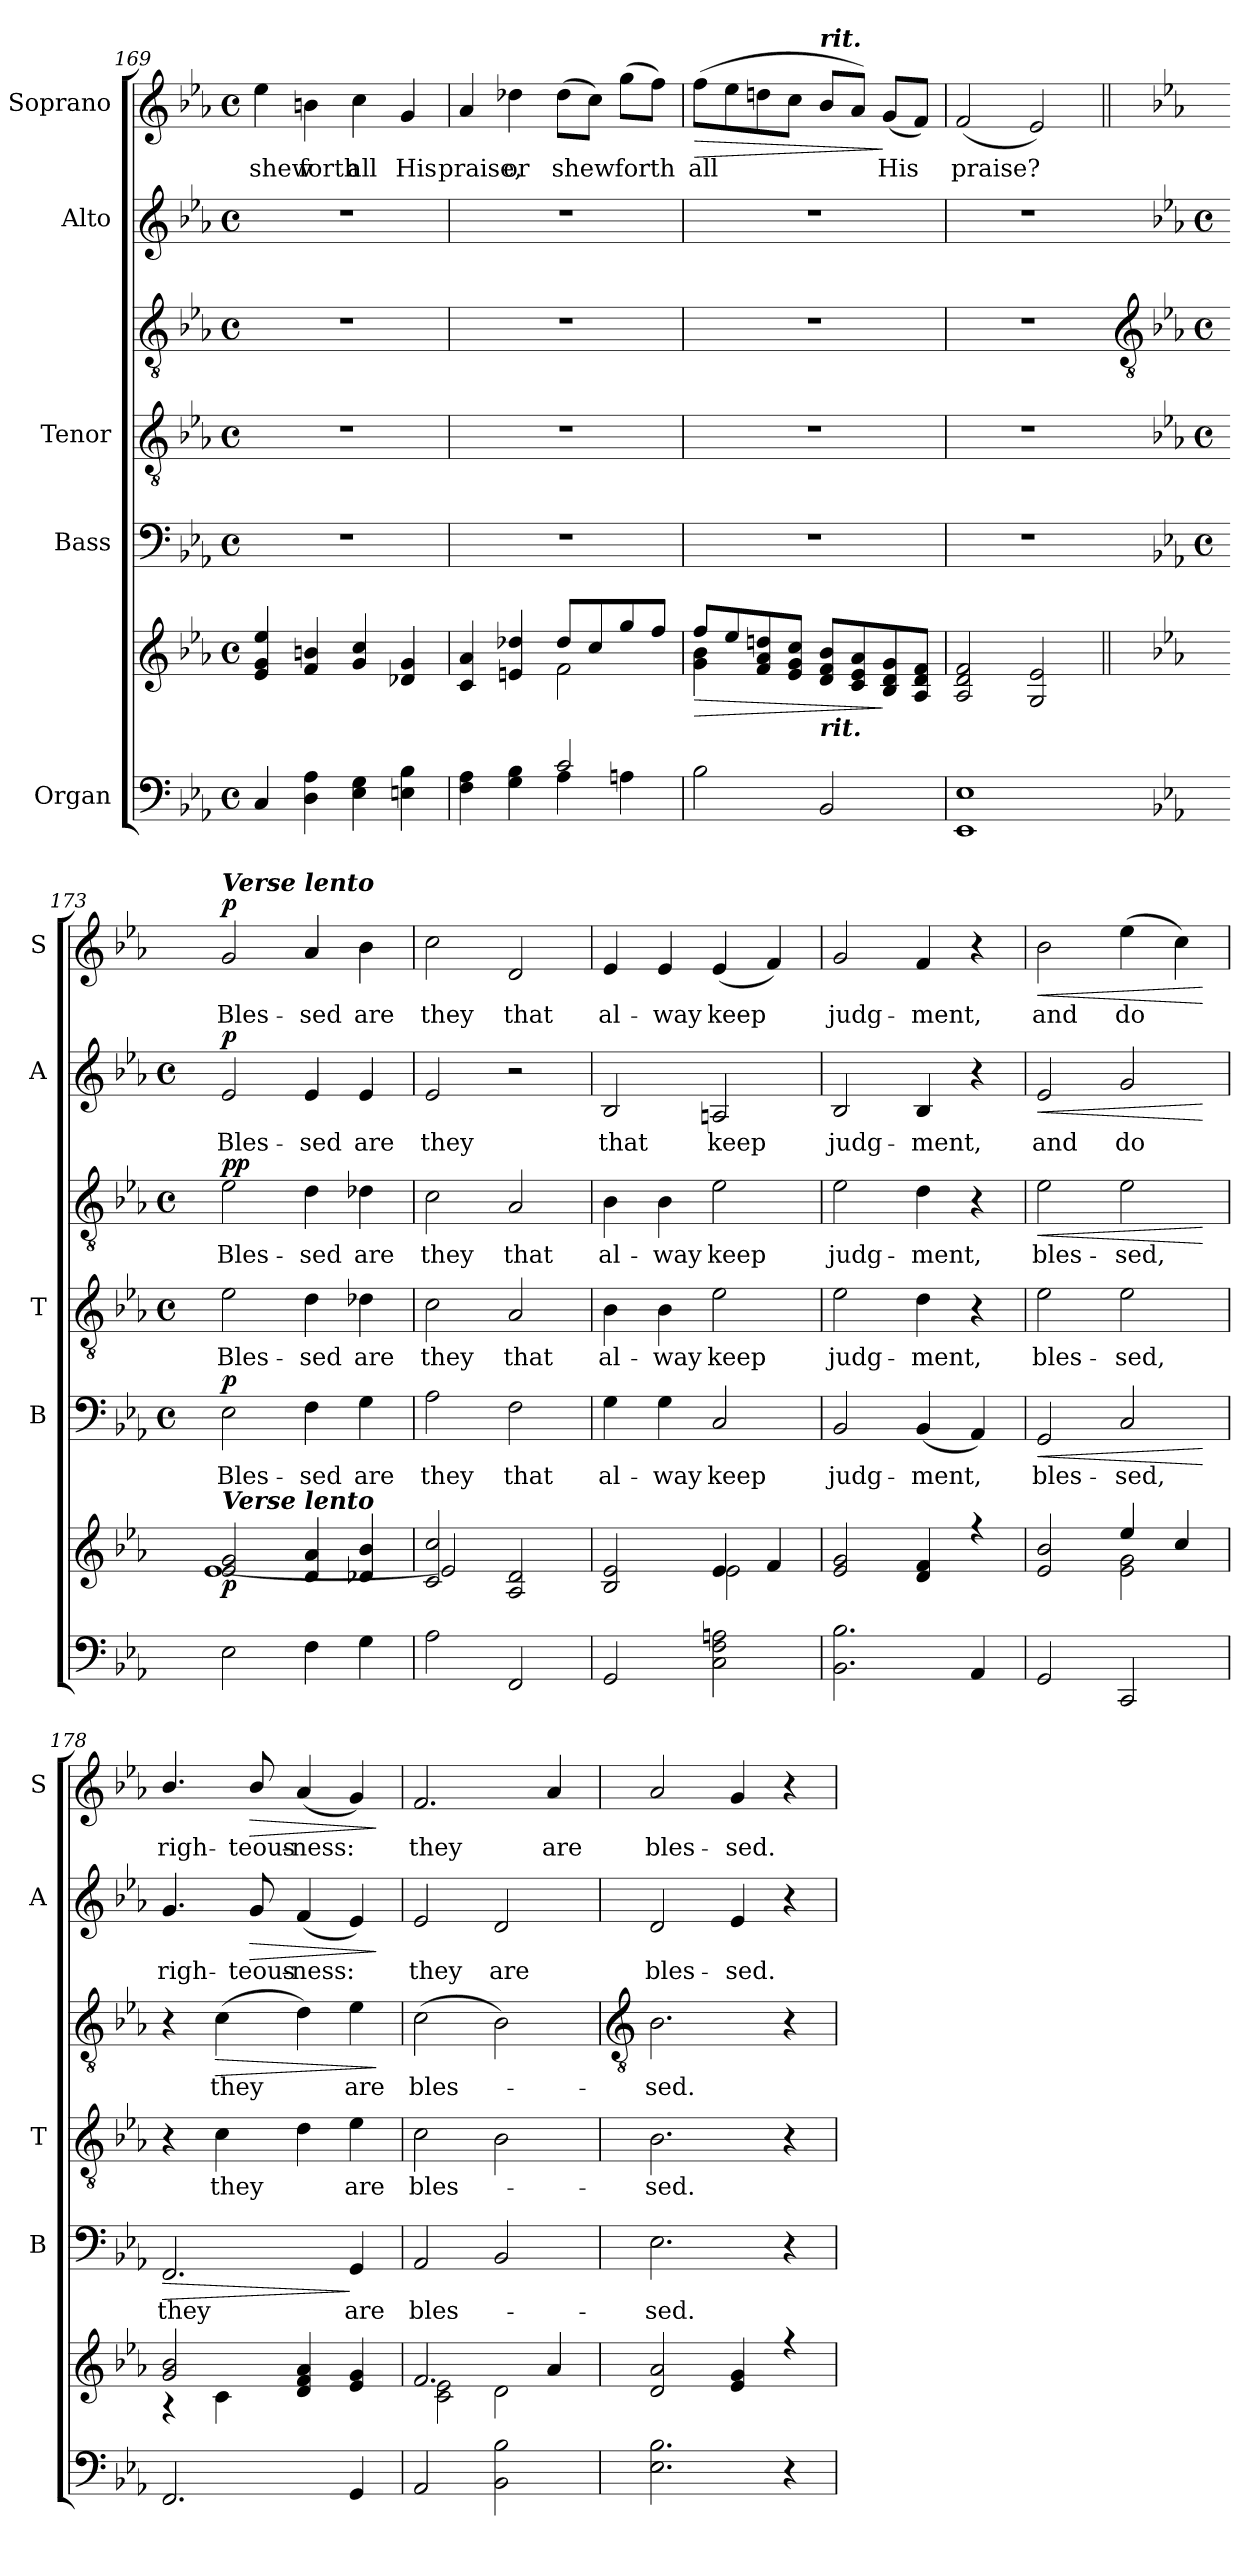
**kern	**kern	**dynam	**kern	**text	**dynam	**kern	**text	**kern	**text	**dynam	**kern	**text	**dynam	**kern	**text	**dynam
*part5	*part5	*part5	*part4	*part4	*part4	*part3	*part3	*part3	*part3	*part3	*part2	*part2	*part2	*part1	*part1	*part1
*staff7	*staff6	*staff6/7	*staff5	*staff5	*staff5	*staff4	*staff4	*staff3	*staff3	*staff3/4	*staff2	*staff2	*staff2	*staff1	*staff1	*staff1
*I"Organ	*	*	*I"Bass	*	*	*I"Tenor	*	*	*	*	*I"Alto	*	*	*I"Soprano	*	*
*	*	*	*I'B	*	*	*I'T	*	*	*	*	*I'A	*	*	*I'S	*	*
*clefF4	*clefG2	*	*clefF4	*	*	*clefGv2	*	*clefGv2	*	*	*clefG2	*	*	*clefG2	*	*
*k[b-e-a-]	*k[b-e-a-]	*	*k[b-e-a-]	*	*	*k[b-e-a-]	*	*k[b-e-a-]	*	*	*k[b-e-a-]	*	*	*k[b-e-a-]	*	*
*E-:	*E-:	*	*E-:	*	*	*E-:	*	*E-:	*	*	*E-:	*	*	*E-:	*	*
*M4/4	*M4/4	*	*M4/4	*	*	*M4/4	*	*M4/4	*	*	*M4/4	*	*	*M4/4	*	*
*met(c)	*met(c)	*	*met(c)	*	*	*met(c)	*	*met(c)	*	*	*met(c)	*	*	*met(c)	*	*
=169	=169	=169	=169	=169	=169	=169	=169	=169	=169	=169	=169	=169	=169	=169	=169	=169
*^	*^	*	*	*	*	*	*	*	*	*	*	*	*	*	*	*
!	!	!	!	!	!	!	!	!	!	!	!	!	!	!	!	!	!LO:LY:b	!
1ryy	4C/	4e-/ 4g/ 4ee-/	1ryy	.	1r	.	.	1r	.	1r	.	.	1r	.	.	4ee-	shew	.
!	!	!	!	!	!	!	!	!	!	!	!	!	!	!	!	!	!LO:LY:b	!
.	4D\ 4A-\	4f/ 4bn/	.	.	.	.	.	.	.	.	.	.	.	.	.	4bn	forth	.
!	!	!	!	!	!	!	!	!	!	!	!	!	!	!	!	!	!LO:LY:b	!
.	4E-\ 4G\	4g/ 4cc/	.	.	.	.	.	.	.	.	.	.	.	.	.	4cc	all	.
!	!	!	!	!	!	!	!	!	!	!	!	!	!	!	!	!	!LO:LY:b	!
.	4En\ 4B-\	4d-X/ 4g/	.	.	.	.	.	.	.	.	.	.	.	.	.	4g	His	.
=170	=170	=170	=170	=170	=170	=170	=170	=170	=170	=170	=170	=170	=170	=170	=170	=170	=170	=170
!	!	!	!	!	!	!	!	!	!	!	!	!	!	!	!	!	!LO:LY:b	!
2ryy	4F\ 4A-\	4c/ 4a-/	2ryy	.	1r	.	.	1r	.	1r	.	.	1r	.	.	4a-	praise,	.
!	!	!	!	!	!	!	!	!	!	!	!	!	!	!	!	!	!LO:LY:b	!
.	4G\ 4B-\	4en/ 4dd-X/	.	.	.	.	.	.	.	.	.	.	.	.	.	4dd-X	or	.
!	!	!	!	!	!	!	!	!	!	!	!	!	!	!	!	!	!LO:LY:b	!
2c/	4A-\	8dd-/L	2f\	.	.	.	.	.	.	.	.	.	.	.	.	(>8dd-L	shew	.
.	.	8cc/	.	.	.	.	.	.	.	.	.	.	.	.	.	8ccJ)	.	.
!	!	!	!	!	!	!	!	!	!	!	!	!	!	!	!	!	!LO:LY:b	!
.	4An\	8gg/	.	.	.	.	.	.	.	.	.	.	.	.	.	(>8ggL	forth	.
.	.	8ff/J	.	.	.	.	.	.	.	.	.	.	.	.	.	8ffJ)	.	.
=171	=171	=171	=171	=171	=171	=171	=171	=171	=171	=171	=171	=171	=171	=171	=171	=171	=171	=171
!	!	!	!	!LO:HP:b	!	!	!	!	!	!	!	!	!	!	!	!	!LO:LY:b	!LO:HP:b
1ryy	2B-\	8ff/L	4g\ 4b-\	>	1r	.	.	1r	.	1r	.	.	1r	.	.	(>8ffL	all	>
.	.	8ee-/	.	.	.	.	.	.	.	.	.	.	.	.	.	8ee-	.	.
.	.	8f/ 8a-/ 8ddn/	2.ryy	.	.	.	.	.	.	.	.	.	.	.	.	8ddn	.	.
.	.	8e-/ 8g/ 8cc/J	.	.	.	.	.	.	.	.	.	.	.	.	.	8ccJ	.	.
!	!	!	!	!	!	!	!	!	!	!	!	!	!	!	!	!LO:TX:a:Bi:t=rit.	!	!
!	!	!LO:TX:b:Bi:t=rit.	!	!	!	!	!	!	!	!	!	!	!	!	!	!	!	!
.	2BB-/	8d/ 8f/ 8b-/L	.	.	.	.	.	.	.	.	.	.	.	.	.	8b-L	.	.
.	.	8c/ 8e-/ 8a-/	.	.	.	.	.	.	.	.	.	.	.	.	.	8a-J)	.	.
!	!	!	!	!	!	!	!	!	!	!	!	!	!	!	!	!	!LO:LY:b	!
.	.	8B-/ 8d/ 8g/	.	]	.	.	.	.	.	.	.	.	.	.	.	(<8gL	His	]
.	.	8A-/ 8d/ 8f/J	.	.	.	.	.	.	.	.	.	.	.	.	.	8fJ)	.	.
=172	=172	=172	=172	=172	=172	=172	=172	=172	=172	=172	=172	=172	=172	=172	=172	=172	=172	=172
!	!	!	!	!	!	!	!	!	!	!	!	!	!	!	!	!	!LO:LY:b	!
1ryy	1EE-\ 1E-\	2A-/ 2d/ 2f/	1ryy	.	1r	.	.	1r	.	1r	.	.	1r	.	.	(<2f	praise?	.
.	.	2G/ 2e-/	.	.	.	.	.	.	.	.	.	.	.	.	.	2e-)	.	.
*v	*v	*	*	*	*	*	*	*	*	*	*	*	*	*	*	*	*	*
!!LO:LB:g=z
=173||	=173||	=173||	=173||	=173	=173||	=173||	=173	=173||	=173	=173||	=173||	=173	=173||	=173||	=173||	=173||	=173||
*	*	*	*	*	*	*	*	*	*clefGv2	*	*	*	*	*	*	*	*
*	*	*	*	*k[b-e-a-]	*	*	*k[b-e-a-]	*	*k[b-e-a-]	*	*	*k[b-e-a-]	*	*	*	*	*
*	*	*	*	*E-:	*	*	*E-:	*	*E-:	*	*	*E-:	*	*	*	*	*
*	*	*	*	*M4/4	*	*	*M4/4	*	*M4/4	*	*	*M4/4	*	*	*	*	*
*	*	*	*	*met(c)	*	*	*met(c)	*	*met(c)	*	*	*met(c)	*	*	*	*	*
*	*MM76	*	*	*	*	*	*	*	*	*	*	*	*	*	*	*	*
!	!	!	!	!	!	!	!	!	!	!	!	!	!	!	!LO:TX:a:Bi:t=Verse lento	!	!
!	!LO:TX:a:Bi:t=Verse lento	!	!	!	!	!	!	!	!	!	!	!	!	!	!	!	!
!	!	!	!LO:DY:b	!	!LO:LY:b	!LO:DY:b	!	!LO:LY:b	!	!LO:LY:b	!LO:DY:b=2	!	!LO:LY:b	!	!	!LO:LY:b	!
!	!	!	!	!	!	!	!	!	!	!	!LO:DY:n=1:b	!	!	!LO:DY:b	!	!	!LO:DY:b
2E-	2e-/ 2g/	[1e-\	p	2E-	Bles-	p	2e-	Bles-	2e-	Bles-	p p	2e-	Bles-	p	2g	Bles-	p
!	!	!	!	!	!LO:LY:b	!	!	!LO:LY:b	!	!LO:LY:b	!	!	!LO:LY:b	!	!	!LO:LY:b	!
4F	4d/ 4a-/	.	.	4F	-sed	.	4d	-sed	4d	-sed	.	4e-	-sed	.	4a-	-sed	.
!	!	!	!	!	!LO:LY:b	!	!	!LO:LY:b	!	!LO:LY:b	!	!	!LO:LY:b	!	!	!LO:LY:b	!
4G	4d-X/ 4b-/	.	.	4G	are	.	4d-X	are	4d-X	are	.	4e-	are	.	4b-	are	.
=174	=174	=174	=174	=174	=174	=174	=174	=174	=174	=174	=174	=174	=174	=174	=174	=174	=174
!	!	!	!	!	!LO:LY:b	!	!	!LO:LY:b	!	!LO:LY:b	!	!	!LO:LY:b	!	!	!LO:LY:b	!
2A-	2c/ 2cc/	2e-/]	.	2A-	they	.	2c	they	2c	they	.	2e-	they	.	2cc	they	.
!	!	!	!	!	!LO:LY:b	!	!	!LO:LY:b	!	!LO:LY:b	!	!	!	!	!	!LO:LY:b	!
2FF/	2A-/ 2d/	2ryy	.	2F	that	.	2A-	that	2A-	that	.	2r	.	.	2d	that	.
=175	=175	=175	=175	=175	=175	=175	=175	=175	=175	=175	=175	=175	=175	=175	=175	=175	=175
!	!	!	!	!	!LO:LY:b	!	!	!LO:LY:b	!	!LO:LY:b	!	!	!LO:LY:b	!	!	!LO:LY:b	!
2GG/	2B-/ 2e-/	2ryy	.	4G	al-	.	4B-	al-	4B-	al-	.	2B-	that	.	4e-	al-	.
!	!	!	!	!	!LO:LY:b	!	!	!LO:LY:b	!	!LO:LY:b	!	!	!	!	!	!LO:LY:b	!
.	.	.	.	4G	-way	.	4B-	-way	4B-	-way	.	.	.	.	4e-	-way	.
!	!	!	!	!	!LO:LY:b	!	!	!LO:LY:b	!	!LO:LY:b	!	!	!LO:LY:b	!	!	!LO:LY:b	!
2C 2F 2An	4e-/	2e-\	.	2C	keep	.	2e-	keep	2e-	keep	.	2An	keep	.	(<4e-	keep	.
.	4f/	.	.	.	.	.	.	.	.	.	.	.	.	.	4f)	.	.
=176	=176	=176	=176	=176	=176	=176	=176	=176	=176	=176	=176	=176	=176	=176	=176	=176	=176
!	!	!	!	!	!LO:LY:b	!	!	!LO:LY:b	!	!LO:LY:b	!	!	!LO:LY:b	!	!	!LO:LY:b	!
2.BB- 2.B-	2e-/ 2g/	1ryy	.	2BB-	judg-	.	2e-	judg-	2e-	judg-	.	2B-	judg-	.	2g	judg-	.
!	!	!	!	!	!LO:LY:b	!	!	!LO:LY:b	!	!LO:LY:b	!	!	!LO:LY:b	!	!	!LO:LY:b	!
.	4d/ 4f/	.	.	(<4BB-	-ment,	.	4d	-ment,	4d	-ment,	.	4B-	-ment,	.	4f	-ment,	.
4AA-/	4r	.	.	4AA-)	.	.	4r	.	4r	.	.	4r	.	.	4r	.	.
=177	=177	=177	=177	=177	=177	=177	=177	=177	=177	=177	=177	=177	=177	=177	=177	=177	=177
!	!	!	!	!	!LO:LY:b	!LO:HP:b	!	!LO:LY:b	!	!LO:LY:b	!LO:HP:b	!	!LO:LY:b	!LO:HP:b	!	!LO:LY:b	!LO:HP:b
2GG/	2e-/ 2b-/	2ryy	.	2GG	bles-	<	2e-	bles-	2e-	bles-	<	2e-	and	<	2b-	and	<
!	!	!	!	!	!LO:LY:b	!	!	!LO:LY:b	!	!LO:LY:b	!	!	!LO:LY:b	!	!	!LO:LY:b	!
2CC/	4ee-/	2e-\ 2g\	.	2C	-sed,	.	2e-	-sed,	2e-	-sed,	.	2g	do	.	(>4ee-	do	.
.	4cc/	.	.	.	.	.	.	.	.	.	.	.	.	.	4cc)	.	.
*	*v	*v	*	*	*	*	*	*	*	*	*	*	*	*	*	*	*
.	.	.	.	.	[	.	.	.	.	[	.	.	[	.	.	[
=178	=178	=178	=178	=178	=178	=178	=178	=178	=178	=178	=178	=178	=178	=178	=178	=178
*	*^	*	*	*	*	*	*	*	*	*	*	*	*	*	*	*
!	!	!	!	!	!LO:LY:b	!LO:HP:b	!	!	!	!	!	!	!LO:LY:b	!	!	!LO:LY:b	!
2.FF/	2g/ 2b-/	4r	.	2.FF	they	>	4r	.	4r	.	.	4.g	righ-	.	4.b-/	righ-	.
!	!	!	!	!	!	!	!	!LO:LY:b	!	!LO:LY:b	!LO:HP:b	!	!	!	!	!	!
.	.	4c\	.	.	.	.	4c	they	(>4c	they	>	.	.	.	.	.	.
!	!	!	!	!	!	!	!	!	!	!	!	!	!LO:LY:b	!LO:HP:b	!	!LO:LY:b	!LO:HP:b
.	.	.	.	.	.	.	.	.	.	.	.	8g	-teous-	>	8b-/	-teous-	>
!	!	!	!	!	!	!	!	!	!	!	!	!	!LO:LY:b	!	!	!LO:LY:b	!
.	4d/ 4f/ 4a-/	2ryy	.	.	.	.	4d	.	4d)	.	.	(<4f	-ness:	.	(<4a-	-ness:	.
!	!	!	!	!	!LO:LY:b	!	!	!LO:LY:b	!	!LO:LY:b	!	!	!	!	!	!	!
4GG/	4e-/ 4g/	.	.	4GG	are	]	4e-	are	4e-	are	.	4e-)	.	.	4g)	.	.
*	*v	*v	*	*	*	*	*	*	*	*	*	*	*	*	*	*	*
.	.	.	.	.	.	.	.	.	.	]	.	.	]	.	.	]
=179	=179	=179	=179	=179	=179	=179	=179	=179	=179	=179	=179	=179	=179	=179	=179	=179
*	*^	*	*	*	*	*	*	*	*	*	*	*	*	*	*	*
!	!	!	!	!	!LO:LY:b	!	!	!LO:LY:b	!	!LO:LY:b	!	!	!LO:LY:b	!	!	!LO:LY:b	!
2AA-/	2.f/	2c\ 2e-\	.	2AA-	bles-	.	2c	bles-	(>2c	bles-	.	2e-	they	.	2.f	they	.
!	!	!	!	!	!	!	!	!	!	!	!	!	!LO:LY:b	!	!	!	!
2BB- 2B-	.	2d\	.	2BB-	.	.	2B-	.	2B-)	.	.	2d	are	.	.	.	.
!	!	!	!	!	!	!	!	!	!	!	!	!	!	!	!	!LO:LY:b	!
.	4a-/	.	.	.	.	.	.	.	.	.	.	.	.	.	4a-	are	.
!!LO:LB:g=z
=180	=180	=180	=180	=180	=180	=180	=180	=180	=180	=180	=180	=180	=180	=180	=180	=180	=180
*	*	*	*	*	*	*	*	*	*clefGv2	*	*	*	*	*	*	*	*
!	!	!	!	!	!LO:LY:b	!	!	!LO:LY:b	!	!LO:LY:b	!	!	!LO:LY:b	!	!	!LO:LY:b	!
2.E- 2.B-	2d/ 2a-/	1ryy	.	2.E-	sed.	.	2.B-	sed.	2.B-	sed.	.	2d	bles-	.	2a-	bles-	.
!	!	!	!	!	!	!	!	!	!	!	!	!	!LO:LY:b	!	!	!LO:LY:b	!
.	4e-/ 4g/	.	.	.	.	.	.	.	.	.	.	4e-	-sed.	.	4g	-sed.	.
4r	4r	.	.	4r	.	.	4r	.	4r	.	.	4r	.	.	4r	.	.
*	*v	*v	*	*	*	*	*	*	*	*	*	*	*	*	*	*	*
=	=	=	=	=	=	=	=	=	=	=	=	=	=	=	=	=
*-	*-	*-	*-	*-	*-	*-	*-	*-	*-	*-	*-	*-	*-	*-	*-	*-
